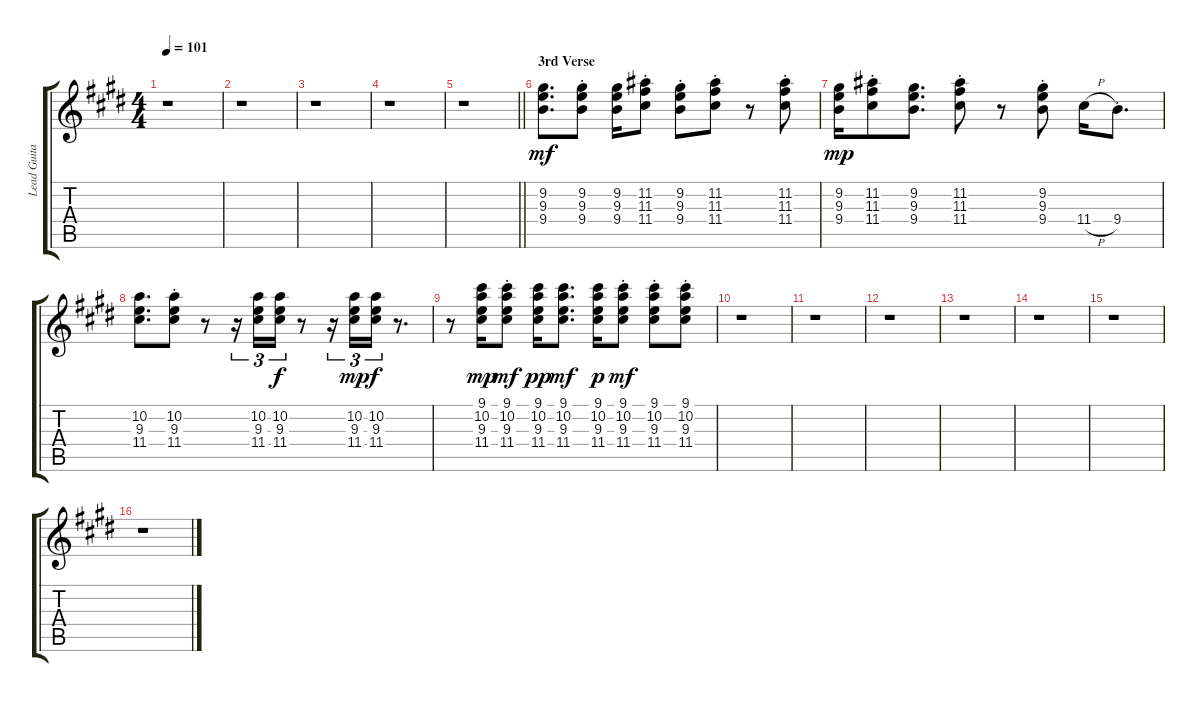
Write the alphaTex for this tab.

\track ("Lead Guitar" "Lead Guita") {instrument overdrivenguitar}
\staff {score tabs}
\tuning (E4 B3 G3 D3 A2 E2) {hide}
\ts (4 4)
\tempo 101
\clef g2
\ks e
r.1{dy f} |
r.1 |
r.1 |
r.1 |
\barLineRight lightlight
r.1 |
\section ("" "3rd Verse")
(9.2 9.3 9.4).8{d dy mf} (9.2{st} 9.3{st} 9.4{st}).8 (9.2 9.3 9.4).16 (11.2{st} 11.3{st} 11.4{st}).8 (9.2{st} 9.3{st} 9.4{st}).8 (11.2{st} 11.3{st} 11.4{st}).8 r.8 (11.2{st} 11.3{st} 11.4{st}).8 |
(9.2 9.3 9.4).16{dy mp} (11.2{st} 11.3{st} 11.4{st}).8 (9.2 9.3 9.4).8{d} (11.2{st} 11.3{st} 11.4{st}).8 r.8 (9.2{st} 9.3{st} 9.4{st}).8 11.4{h}.16 9.4{st}.8{d} |
(10.2 9.3 11.4).8{d} (10.2{st} 9.3{st} 11.4{st}).8 r.8 r.16{tu (3 2)} (10.2 9.3 11.4).16{tu (3 2)} (10.2 9.3 11.4).16{tu (3 2) dy f} r.8 r.16{tu (3 2)} (10.2 9.3 11.4).16{tu (3 2) dy mp} (10.2 9.3 11.4).16{tu (3 2) dy f} r.8{d} |
r.8 (9.1 10.2 9.3 11.4).16{dy mp} (9.1{st} 10.2{st} 9.3{st} 11.4{st}).8{dy mf} (9.1 10.2 9.3 11.4).16{dy pp} (9.1 10.2 9.3 11.4).8{d dy mf} (9.1 10.2 9.3 11.4).16{dy p} (9.1{st} 10.2{st} 9.3{st} 11.4{st}).8{dy mf} (9.1{st} 10.2{st} 9.3{st} 11.4{st}).8 (9.1{st} 10.2{st} 9.3{st} 11.4{st}).8 |
r.1 |
r.1 |
r.1 |
r.1 |
r.1 |
r.1 |
r.1
